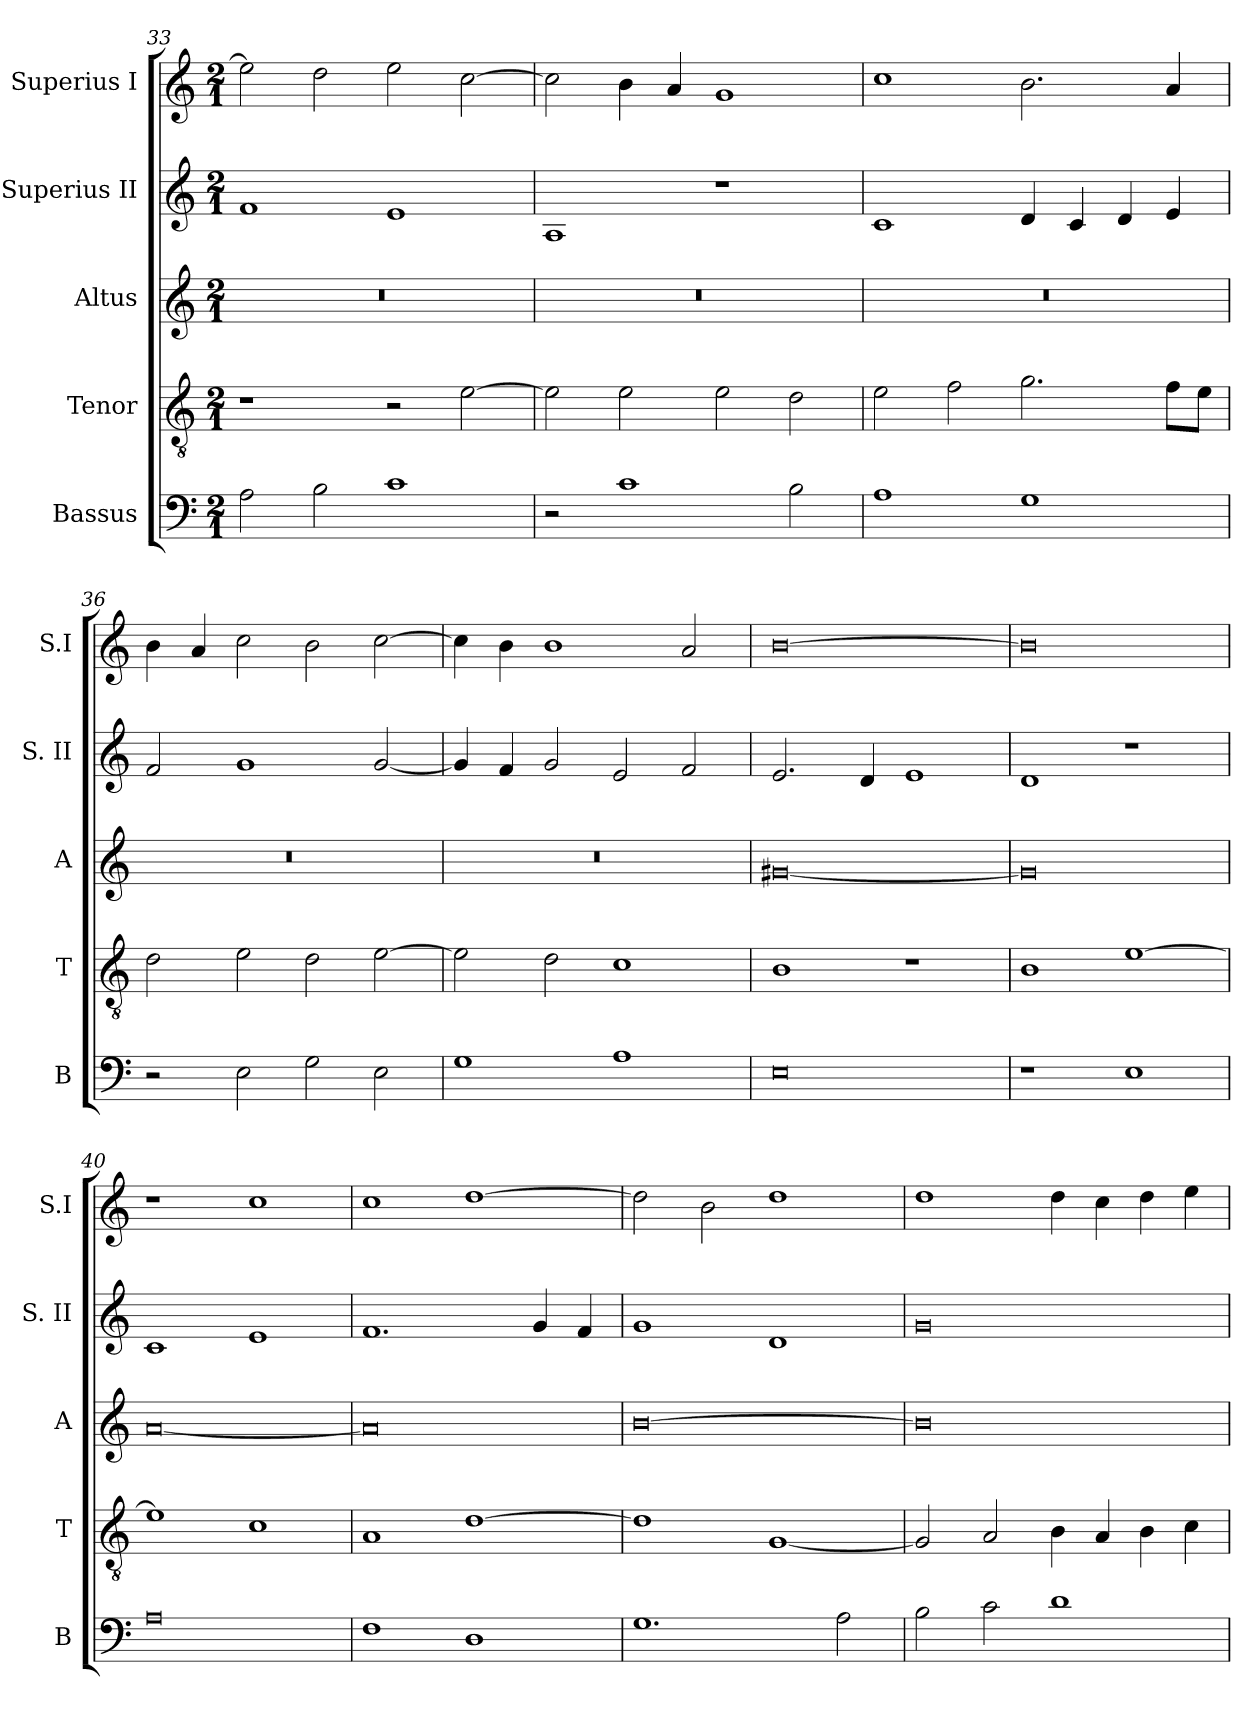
**kern	**kern	**kern	**kern	**kern
*part5	*part4	*part3	*part2	*part1
*staff5	*staff4	*staff3	*staff2	*staff1
*I"Bassus	*I"Tenor	*I"Altus	*I"Superius II	*I"Superius I
*I'B	*I'T	*I'A	*I'S. II	*I'S.I
*clefF4	*clefGv2	*clefG2	*clefG2	*clefG2
*k[]	*k[]	*k[]	*k[]	*k[]
*C:	*C:	*C:	*C:	*C:
*M2/1	*M2/1	*M2/1	*M2/1	*M2/1
=33	=33	=33	=33	=33
2A	1r	0r	1f	2ee]
2B	.	.	.	2dd
1c	2r	.	1e	2ee
.	[2e	.	.	[2cc
=34	=34	=34	=34	=34
2r	2e]	0r	1A	2cc]
1c	2e	.	.	4b
.	.	.	.	4a
.	2e	.	1r	1g
2B	2d	.	.	.
=35	=35	=35	=35	=35
1A	2e	0r	1c	1cc
.	2f	.	.	.
1G	2.g	.	4d	2.b
.	.	.	4c	.
.	.	.	4d	.
.	8fL	.	4e	4a
.	8eJ	.	.	.
=36	=36	=36	=36	=36
2r	2d	0r	2f	4b
.	.	.	.	4a
2E	2e	.	1g	2cc
2G	2d	.	.	2b
2E	[2e	.	[2g	[2cc
=37	=37	=37	=37	=37
1G	2e]	0r	4g]	4cc]
.	.	.	4f	4b
.	2d	.	2g	1b
1A	1c	.	2e	.
.	.	.	2f	2a
=38	=38	=38	=38	=38
0E	1B	[0g#X	2.e	[0b
.	.	.	4d	.
.	1r	.	1e	.
=39	=39	=39	=39	=39
1r	1B	0g#]	1d	0b]
1E	[1e	.	1r	.
=40	=40	=40	=40	=40
0A	1e]	[0a	1c	1r
.	1c	.	1e	1cc
=41	=41	=41	=41	=41
1F	1A	0a]	1.f	1cc
1D	[1d	.	.	[1dd
.	.	.	4g	.
.	.	.	4f	.
=42	=42	=42	=42	=42
1.G	1d]	[0b	1g	2dd]
.	.	.	.	2b
.	[1G	.	1d	1dd
2A	.	.	.	.
=43	=43	=43	=43	=43
2B	2G]	0b]	0g	1dd
2c	2A	.	.	.
1d	4B	.	.	4dd
.	4A	.	.	4cc
.	4B	.	.	4dd
.	4c	.	.	4ee
=	=	=	=	=
*-	*-	*-	*-	*-
